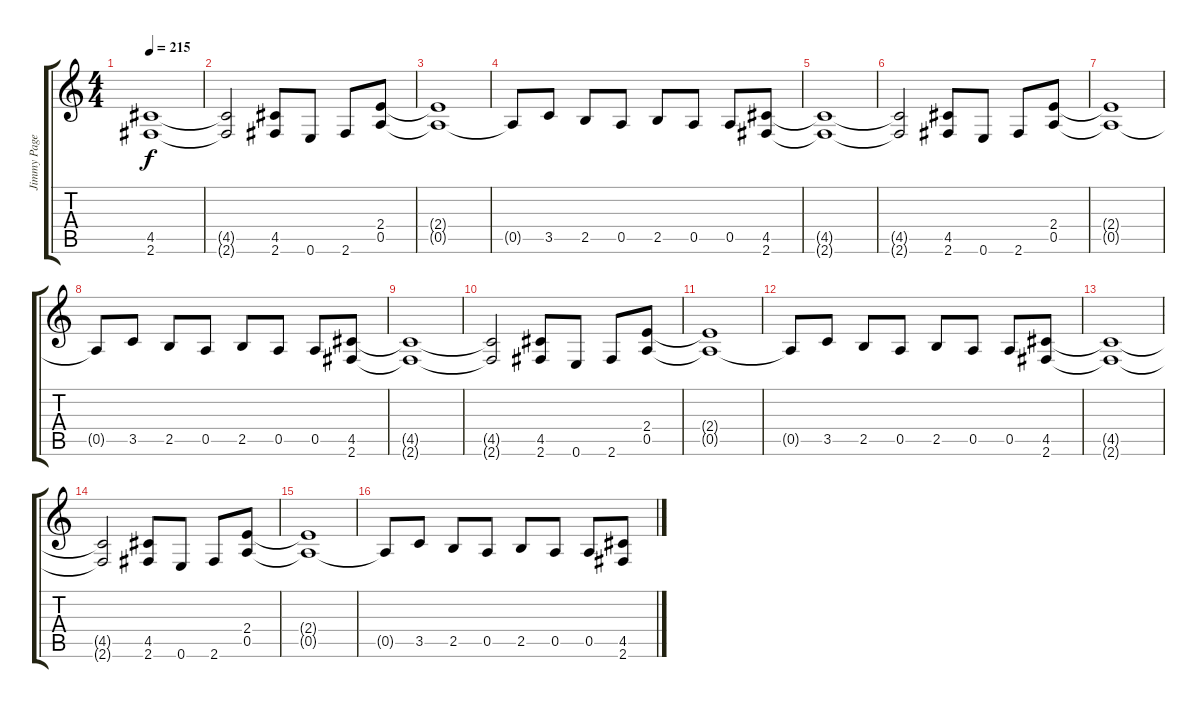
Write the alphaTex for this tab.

\track ("Jimmy Page I" "Jimmy Page") {instrument distortionguitar}
\staff {score tabs}
\tuning (E4 B3 G3 D3 A2 E2) {hide}
\ts (4 4)
\tempo 215
\clef g2
\ks c
(4.5{t} 2.6{t}).1{dy f} |
(4.5{t} 2.6{t}).2 (4.5 2.6).8 0.6.8 2.6.8 (2.4 0.5).8 |
(2.4{t} 0.5{t}).1 |
0.5{t}.8 3.5.8 2.5.8 0.5.8 2.5.8 0.5.8 0.5.8 (4.5 2.6).8 |
(4.5{t} 2.6{t}).1 |
(4.5{t} 2.6{t}).2 (4.5 2.6).8 0.6.8 2.6.8 (2.4 0.5).8 |
(2.4{t} 0.5{t}).1 |
0.5{t}.8 3.5.8 2.5.8 0.5.8 2.5.8 0.5.8 0.5.8 (4.5 2.6).8 |
(4.5{t} 2.6{t}).1 |
(4.5{t} 2.6{t}).2 (4.5 2.6).8 0.6.8 2.6.8 (2.4 0.5).8 |
(2.4{t} 0.5{t}).1 |
0.5{t}.8 3.5.8 2.5.8 0.5.8 2.5.8 0.5.8 0.5.8 (4.5 2.6).8 |
(4.5{t} 2.6{t}).1 |
(4.5{t} 2.6{t}).2 (4.5 2.6).8 0.6.8 2.6.8 (2.4 0.5).8 |
(2.4{t} 0.5{t}).1 |
0.5{t}.8 3.5.8 2.5.8 0.5.8 2.5.8 0.5.8 0.5.8 (4.5 2.6).8
